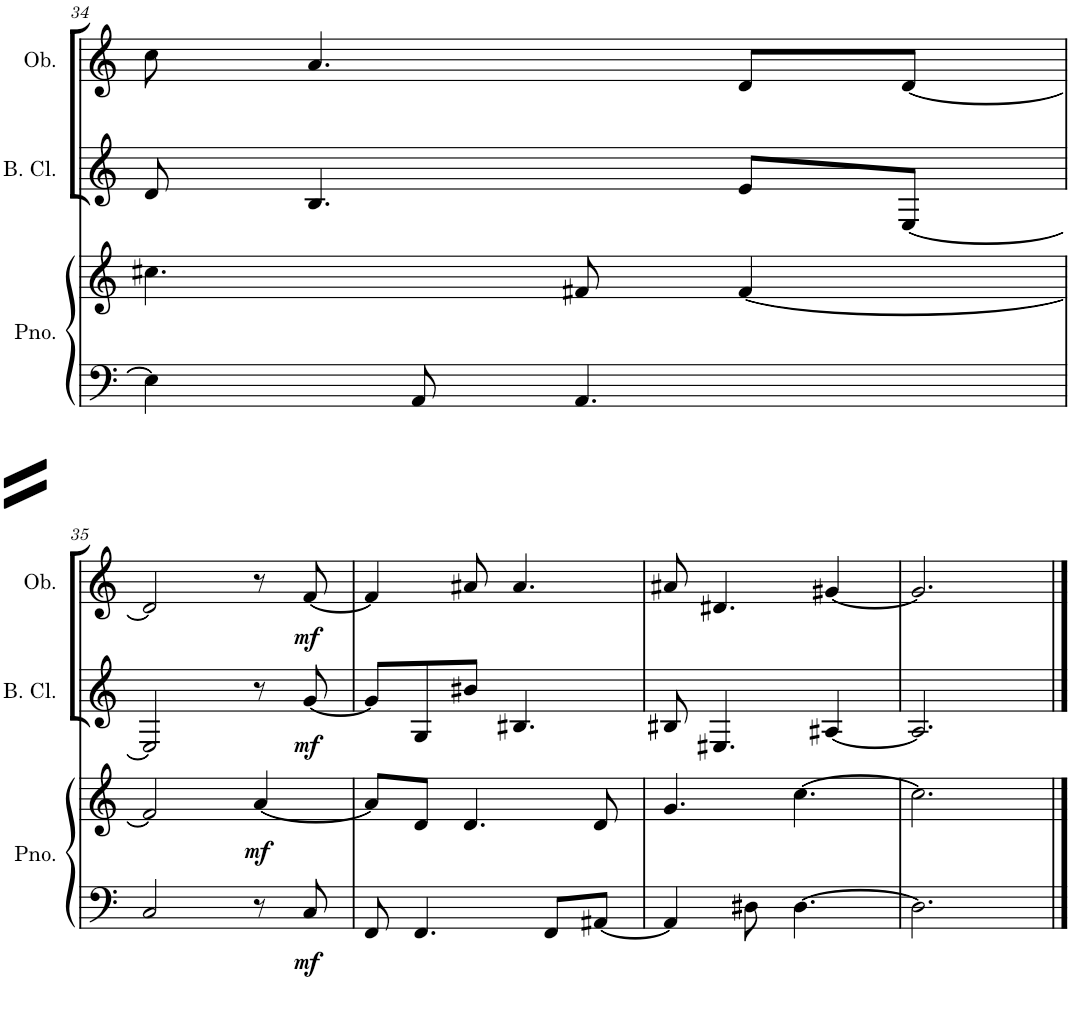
**kern	**kern	**dynam	**kern	**dynam	**kern	**dynam
*part3	*part3	*part3	*part2	*part2	*part1	*part1
*staff4	*staff3	*staff3/4	*staff2	*staff2	*staff1	*staff1
*I"Piano	*	*	*I"Bass Clarinet	*	*I"Oboe	*
*I'Pno.	*	*	*I'B. Cl.	*	*I'Ob.	*
!!LO:PB:g=z
*clefF4	*clefG2	*	*clefG2	*	*clefG2	*
*	*	*	*Trd8c14	*	*	*
*k[]	*k[]	*	*k[]	*	*k[]	*
*M6/8	*M6/8	*	*M6/8	*	*M6/8	*
=34	=34	=34	=34	=34	=34	=34
4E\]	4.cc#X\	.	8d/	.	8cc\	.
.	.	.	4.B/	.	4.a/	.
8AA/	.	.	.	.	.	.
4.AA/	8f#X/	.	.	.	.	.
.	[4f#/	.	8e/L	.	8d/L	.
.	.	.	[8E/J	.	[8d/J	.
!!LO:LB:g=z
=35	=35	=35	=35	=35	=35	=35
2C/	2f#/]	.	2E/]	.	2d/]	.
!	!	!LO:DY:b	!	!	!	!
8r	[4a/	mf	8r	.	8r	.
!	!	!LO:DY:b=2	!	!LO:DY:b	!	!LO:DY:b
8C/	.	mf	[8g/	mf	[8f/	mf
=36	=36	=36	=36	=36	=36	=36
8FF/	8a/L]	.	8g/L]	.	4f/]	.
4.FF/	8d/J	.	8G/	.	.	.
.	4.d/	.	8b#X/J	.	8a#X/	.
.	.	.	4.B#X/	.	4.a#/	.
8FF/L	.	.	.	.	.	.
[8AA#X/J	8d/	.	.	.	.	.
=37	=37	=37	=37	=37	=37	=37
4AA#/]	4.g/	.	8B#X/	.	8a#X/	.
.	.	.	4.E#X/	.	4.d#X/	.
8D#X\	.	.	.	.	.	.
[4.D#\	[4.cc\	.	.	.	.	.
.	.	.	[4A#X/	.	[4g#X/	.
=38	=38	=38	=38	=38	=38	=38
2.D#\]	2.cc\]	.	2.A#/]	.	2.g#/]	.
==	==	==	==	==	==	==
*-	*-	*-	*-	*-	*-	*-
